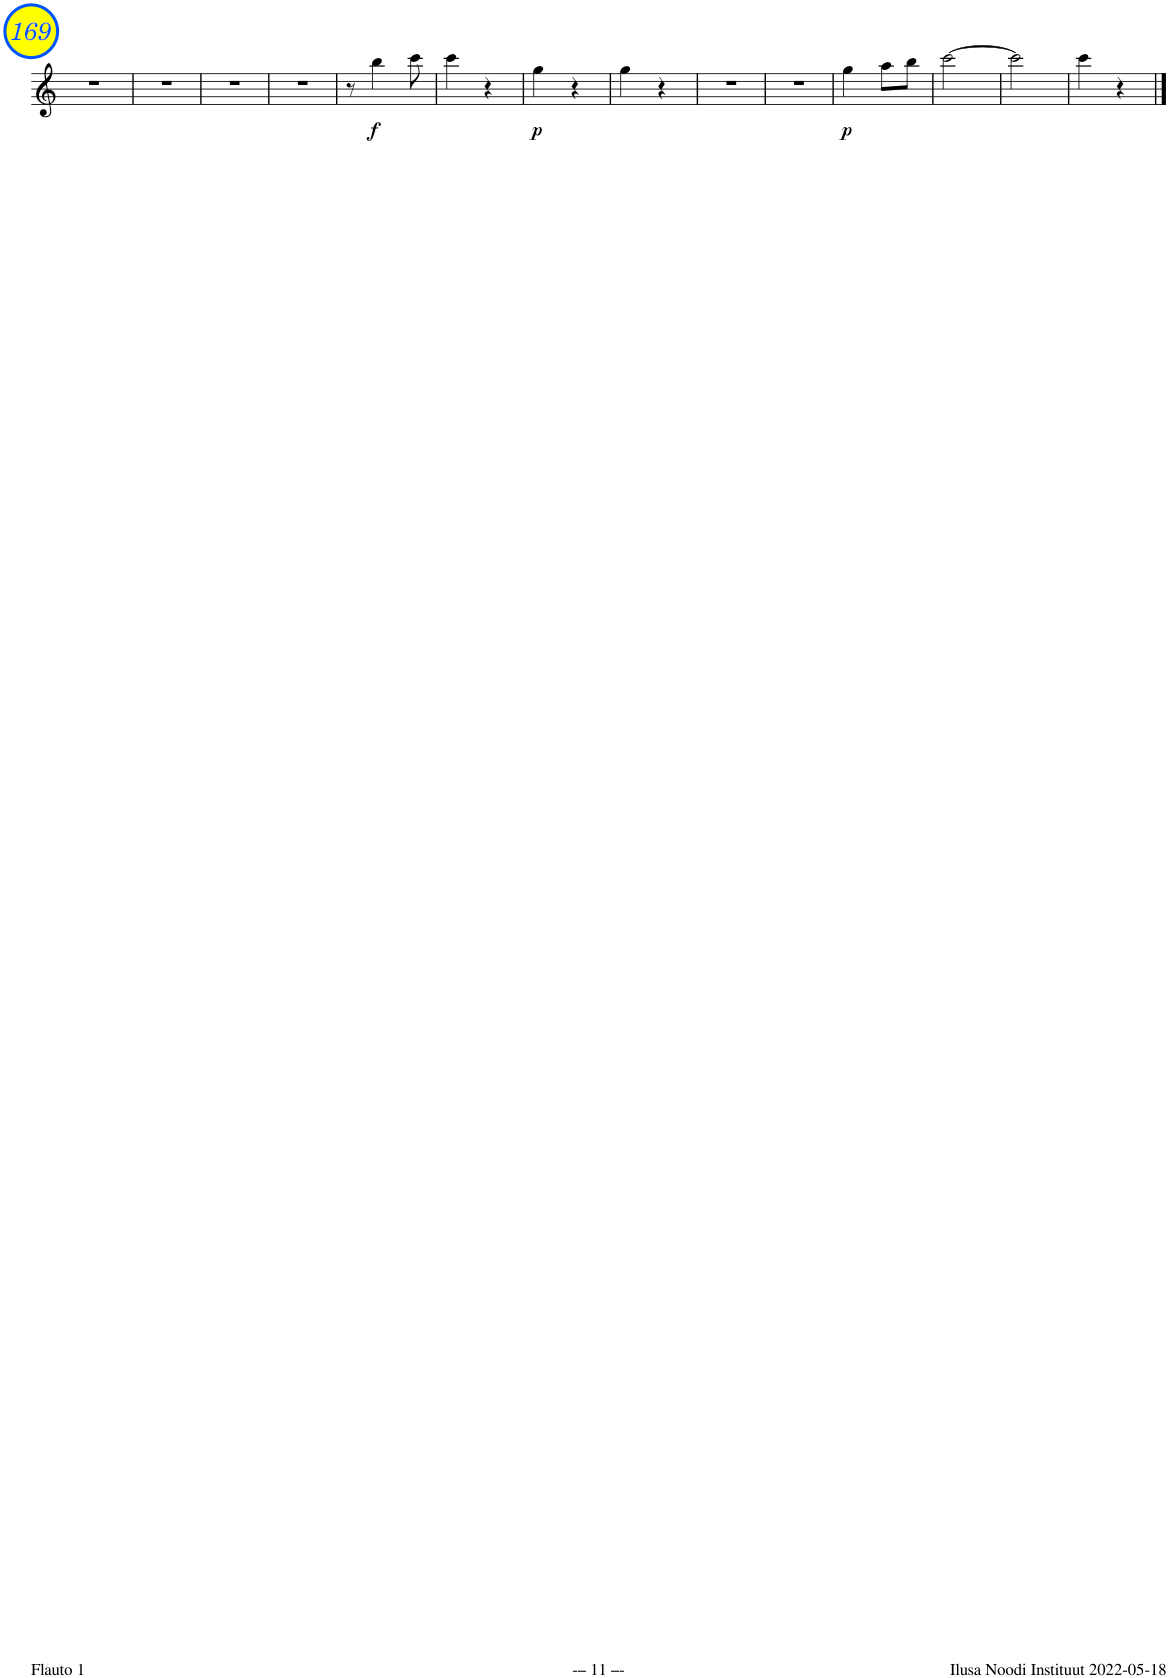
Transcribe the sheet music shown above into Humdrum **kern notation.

**kern	**dynam
*part1	*part1
*staff1	*staff1
*I"Flute	*
*I'Fl	*
!!LO:PB:g=z
*clefG2	*
*k[]	*
*M2/4	*
=169	=169
2r	.
=170	=170
2r	.
=171	=171
2r	.
=172	=172
2r	.
=173	=173
8r	.
!	!LO:DY:b
4bb\	f
8ccc\	.
=174	=174
4ccc\	.
4r	.
=175	=175
!	!LO:DY:b
4gg\	p
4r	.
=176	=176
4gg\	.
4r	.
=177	=177
2r	.
=178	=178
2r	.
=179	=179
!	!LO:DY:b
4gg\	p
8aa\L	.
8bb\J	.
=180	=180
[2ccc\	.
=181	=181
2ccc\]	.
=182	=182
4ccc\	.
4r	.
==	==
*-	*-
